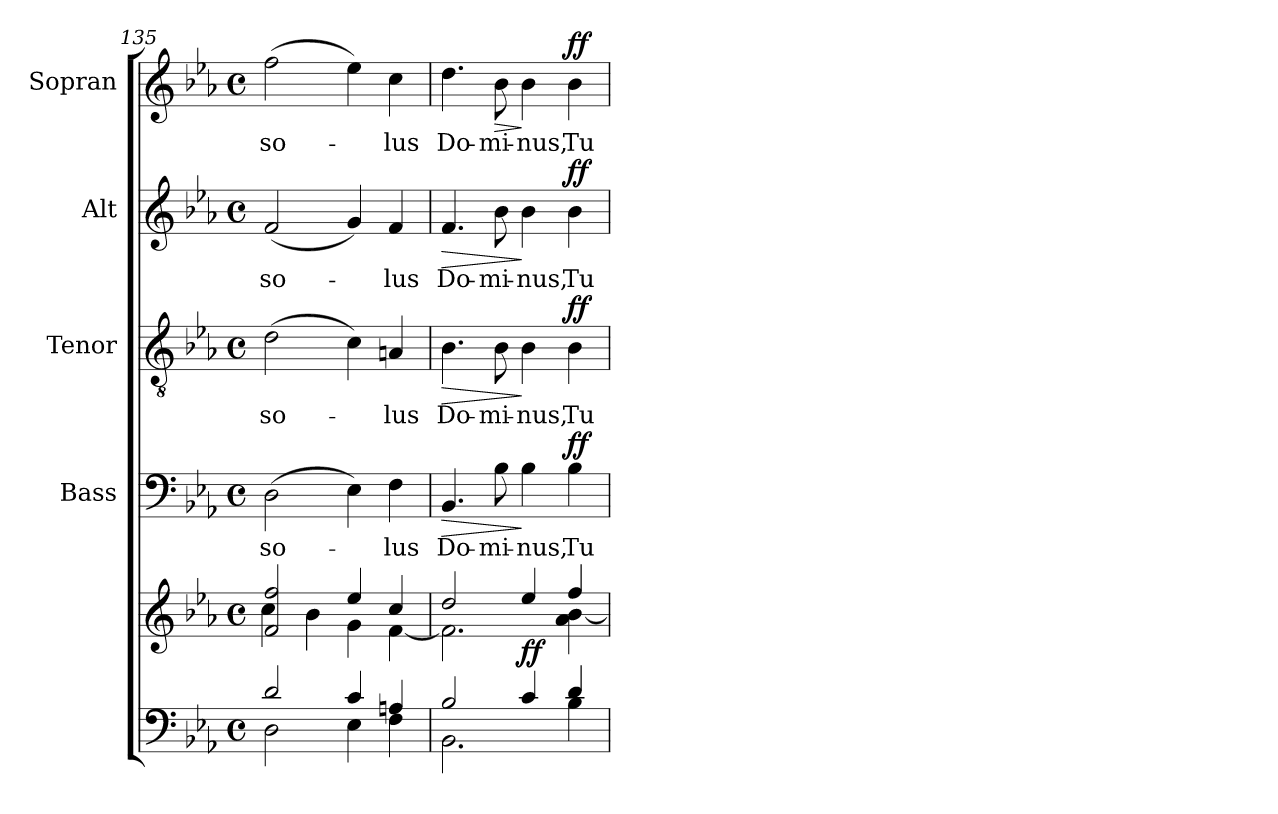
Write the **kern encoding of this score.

**kern	**kern	**dynam	**kern	**text	**dynam	**kern	**text	**dynam	**kern	**text	**dynam	**kern	**text	**dynam
*part5	*part5	*part5	*part4	*part4	*part4	*part3	*part3	*part3	*part2	*part2	*part2	*part1	*part1	*part1
*staff6	*staff5	*staff5/6	*staff4	*staff4	*staff4	*staff3	*staff3	*staff3	*staff2	*staff2	*staff2	*staff1	*staff1	*staff1
*	*	*	*I"Bass	*	*	*I"Tenor	*	*	*I"Alt	*	*	*I"Sopran	*	*
*	*	*	*I'B.	*	*	*I'T.	*	*	*I'A.	*	*	*I'S.	*	*
*clefF4	*clefG2	*	*clefF4	*	*	*clefGv2	*	*	*clefG2	*	*	*clefG2	*	*
*k[b-e-a-]	*k[b-e-a-]	*	*k[b-e-a-]	*	*	*k[b-e-a-]	*	*	*k[b-e-a-]	*	*	*k[b-e-a-]	*	*
*E-:	*E-:	*	*E-:	*	*	*E-:	*	*	*E-:	*	*	*E-:	*	*
*M4/4	*M4/4	*	*M4/4	*	*	*M4/4	*	*	*M4/4	*	*	*M4/4	*	*
*met(c)	*met(c)	*	*met(c)	*	*	*met(c)	*	*	*met(c)	*	*	*met(c)	*	*
=135	=135	=135	=135	=135	=135	=135	=135	=135	=135	=135	=135	=135	=135	=135
*^	*^	*	*	*	*	*	*	*	*	*	*	*	*	*
!	!	!	!	!	!	!LO:LY:b	!	!	!LO:LY:b	!	!	!LO:LY:b	!	!	!LO:LY:b	!
2d/	2D\	2f/ 2ff/	4cc\	.	(>2D\	so-	.	(>2d\	so-	.	(<2f/	so-	.	(>2ff\	so-	.
.	.	.	4b-\	.	.	.	.	.	.	.	.	.	.	.	.	.
4c/	4E-\	4ee-/	4g\	.	4E-\)	.	.	4c\)	.	.	4g/)	.	.	4ee-\)	.	.
!	!	!	!	!	!	!LO:LY:b	!	!	!LO:LY:b	!	!	!LO:LY:b	!	!	!LO:LY:b	!
4An/	4F\	4cc/	[<4f\	.	4F\	-lus	.	4An/	-lus	.	4f/	-lus	.	4cc\	-lus	.
=136	=136	=136	=136	=136	=136	=136	=136	=136	=136	=136	=136	=136	=136	=136	=136	=136
!	!	!	!	!	!	!LO:LY:b	!LO:HP:b	!	!LO:LY:b	!LO:HP:b	!	!LO:LY:b	!LO:HP:b	!	!LO:LY:b	!
2B-/	2.BB-\	2dd/	2.f\]	.	4.BB-/	Do-	>	4.B-\	Do-	>	4.f/	Do-	>	4.dd\	Do-	.
!	!	!	!	!	!	!LO:LY:b	!	!	!LO:LY:b	!	!	!LO:LY:b	!	!	!LO:LY:b	!LO:HP:b
.	.	.	.	.	8B-\	-mi-	.	8B-\	-mi-	.	8b-\	-mi-	.	8b-\	-mi-	>
!	!	!	!	!LO:DY:b	!	!LO:LY:b	!	!	!LO:LY:b	!	!	!LO:LY:b	!	!	!LO:LY:b	!
4c/	.	4ee-/	.	ff	4B-\	-nus,	]	4B-\	-nus,	]	4b-\	-nus,	]	4b-\	-nus,	]
!	!	!	!	!	!	!LO:LY:b	!LO:DY:a	!	!LO:LY:b	!LO:DY:a	!	!LO:LY:b	!LO:DY:a	!	!LO:LY:b	!LO:DY:a
4d/	4B-\	4ff/	4a-\ [<4b-\	.	4B-\	Tu	ff	4B-\	Tu	ff	4b-\	Tu	ff	4b-\	Tu	ff
*v	*v	*	*	*	*	*	*	*	*	*	*	*	*	*	*	*
*	*v	*v	*	*	*	*	*	*	*	*	*	*	*	*	*
=	=	=	=	=	=	=	=	=	=	=	=	=	=	=
*-	*-	*-	*-	*-	*-	*-	*-	*-	*-	*-	*-	*-	*-	*-
